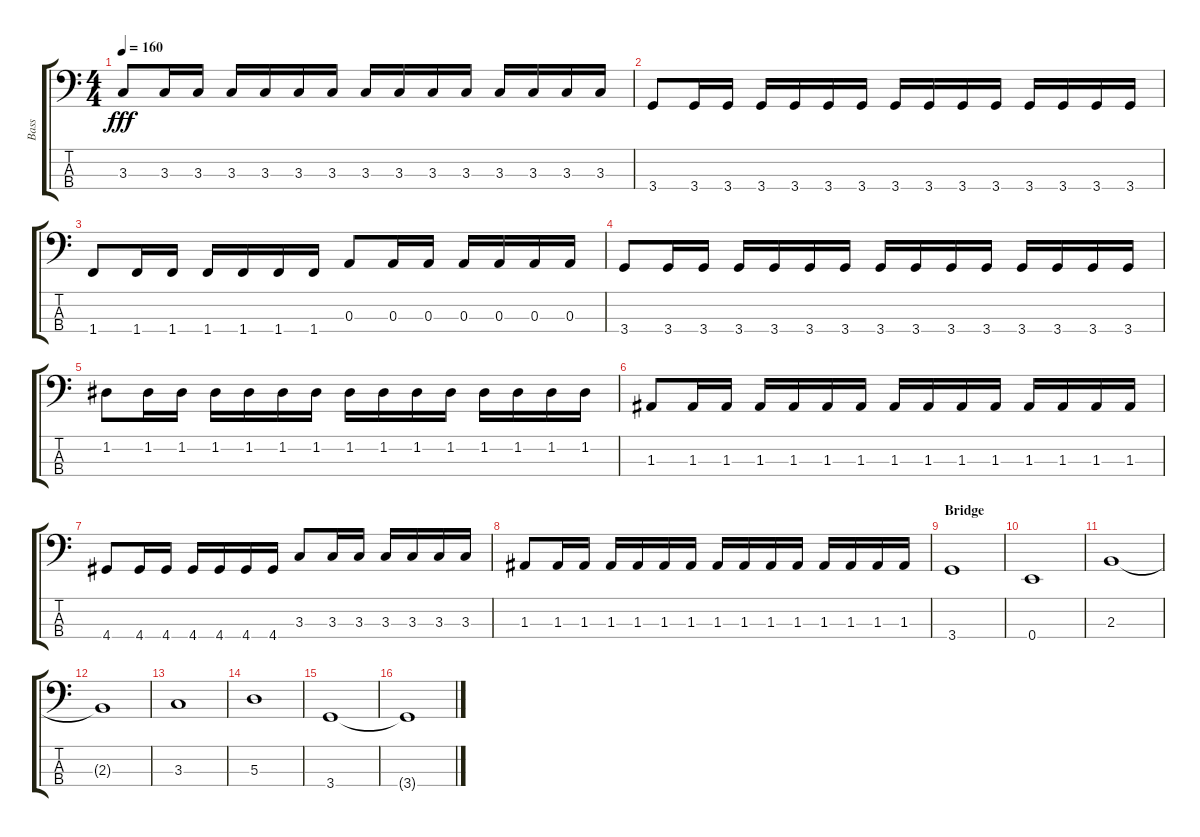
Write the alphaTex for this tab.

\track ("Bass" "Bass") {instrument electricbassfinger}
\staff {score tabs}
\tuning (G2 D2 A1 E1) {hide}
\ts (4 4)
\tempo 160
\clef f4
\ks c
3.3.8{dy fff} 3.3.16 3.3.16 3.3.16 3.3.16 3.3.16 3.3.16 3.3.16 3.3.16 3.3.16 3.3.16 3.3.16 3.3.16 3.3.16 3.3.16 |
3.4.8 3.4.16 3.4.16 3.4.16 3.4.16 3.4.16 3.4.16 3.4.16 3.4.16 3.4.16 3.4.16 3.4.16 3.4.16 3.4.16 3.4.16 |
1.4.8 1.4.16 1.4.16 1.4.16 1.4.16 1.4.16 1.4.16 0.3.8 0.3.16 0.3.16 0.3.16 0.3.16 0.3.16 0.3.16 |
3.4.8 3.4.16 3.4.16 3.4.16 3.4.16 3.4.16 3.4.16 3.4.16 3.4.16 3.4.16 3.4.16 3.4.16 3.4.16 3.4.16 3.4.16 |
1.2.8 1.2.16 1.2.16 1.2.16 1.2.16 1.2.16 1.2.16 1.2.16 1.2.16 1.2.16 1.2.16 1.2.16 1.2.16 1.2.16 1.2.16 |
1.3.8 1.3.16 1.3.16 1.3.16 1.3.16 1.3.16 1.3.16 1.3.16 1.3.16 1.3.16 1.3.16 1.3.16 1.3.16 1.3.16 1.3.16 |
4.4.8 4.4.16 4.4.16 4.4.16 4.4.16 4.4.16 4.4.16 3.3.8 3.3.16 3.3.16 3.3.16 3.3.16 3.3.16 3.3.16 |
1.3.8 1.3.16 1.3.16 1.3.16 1.3.16 1.3.16 1.3.16 1.3.16 1.3.16 1.3.16 1.3.16 1.3.16 1.3.16 1.3.16 1.3.16 |
\section ("" "Bridge")
3.4.1 |
0.4.1 |
2.3.1 |
2.3{t}.1 |
3.3.1 |
5.3.1 |
3.4.1 |
3.4{t}.1
